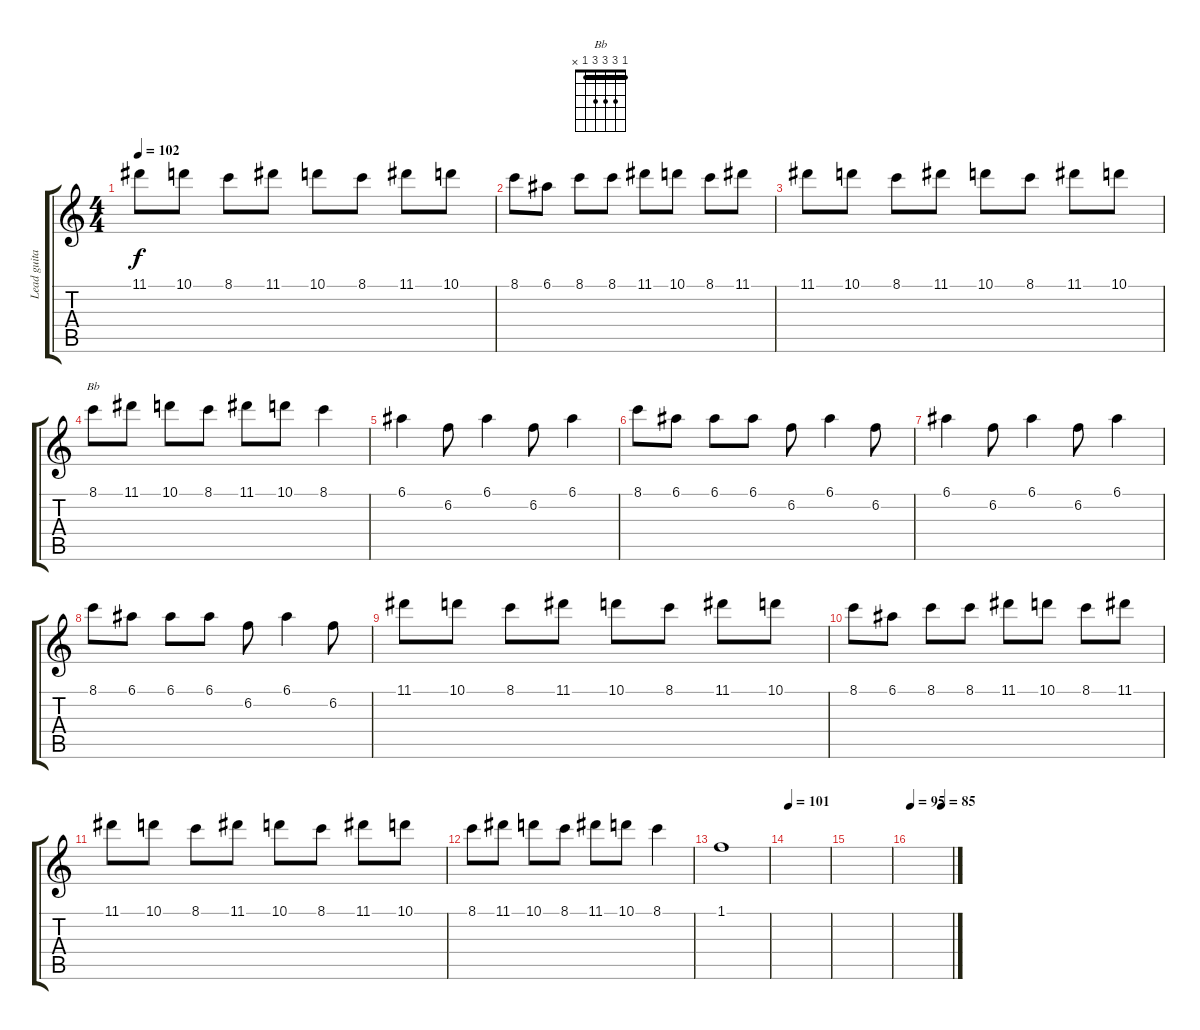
\track ("Lead guitar" "Lead guita") {instrument overdrivenguitar}
\staff {score tabs}
\tuning (E4 B3 G3 D3 A2 E2) {hide}
\chord ("Bb" 1 3 3 3 1 x) {barre 1}
\ts (4 4)
\tempo 102
\clef g2
\ks c
11.1.8{dy f} 10.1.8 8.1.8 11.1.8 10.1.8 8.1.8 11.1.8 10.1.8 |
8.1.8 6.1.8 8.1.8 8.1.8 11.1.8 10.1.8 8.1.8 11.1.8 |
11.1.8 10.1.8 8.1.8 11.1.8 10.1.8 8.1.8 11.1.8 10.1.8 |
8.1.8{ch "Bb"} 11.1.8 10.1.8 8.1.8 11.1.8 10.1.8 8.1.4 |
6.1.4 6.2.8 6.1.4 6.2.8 6.1.4 |
8.1.8 6.1.8 6.1.8 6.1.8 6.2.8 6.1.4 6.2.8 |
6.1.4 6.2.8 6.1.4 6.2.8 6.1.4 |
8.1.8 6.1.8 6.1.8 6.1.8 6.2.8 6.1.4 6.2.8 |
11.1.8 10.1.8 8.1.8 11.1.8 10.1.8 8.1.8 11.1.8 10.1.8 |
8.1.8 6.1.8 8.1.8 8.1.8 11.1.8 10.1.8 8.1.8 11.1.8 |
11.1.8 10.1.8 8.1.8 11.1.8 10.1.8 8.1.8 11.1.8 10.1.8 |
8.1.8 11.1.8 10.1.8 8.1.8 11.1.8 10.1.8 8.1.4 |
1.1.1 |
\tempo 101
|
|
\tempo 95
\tempo (85 0.75)
